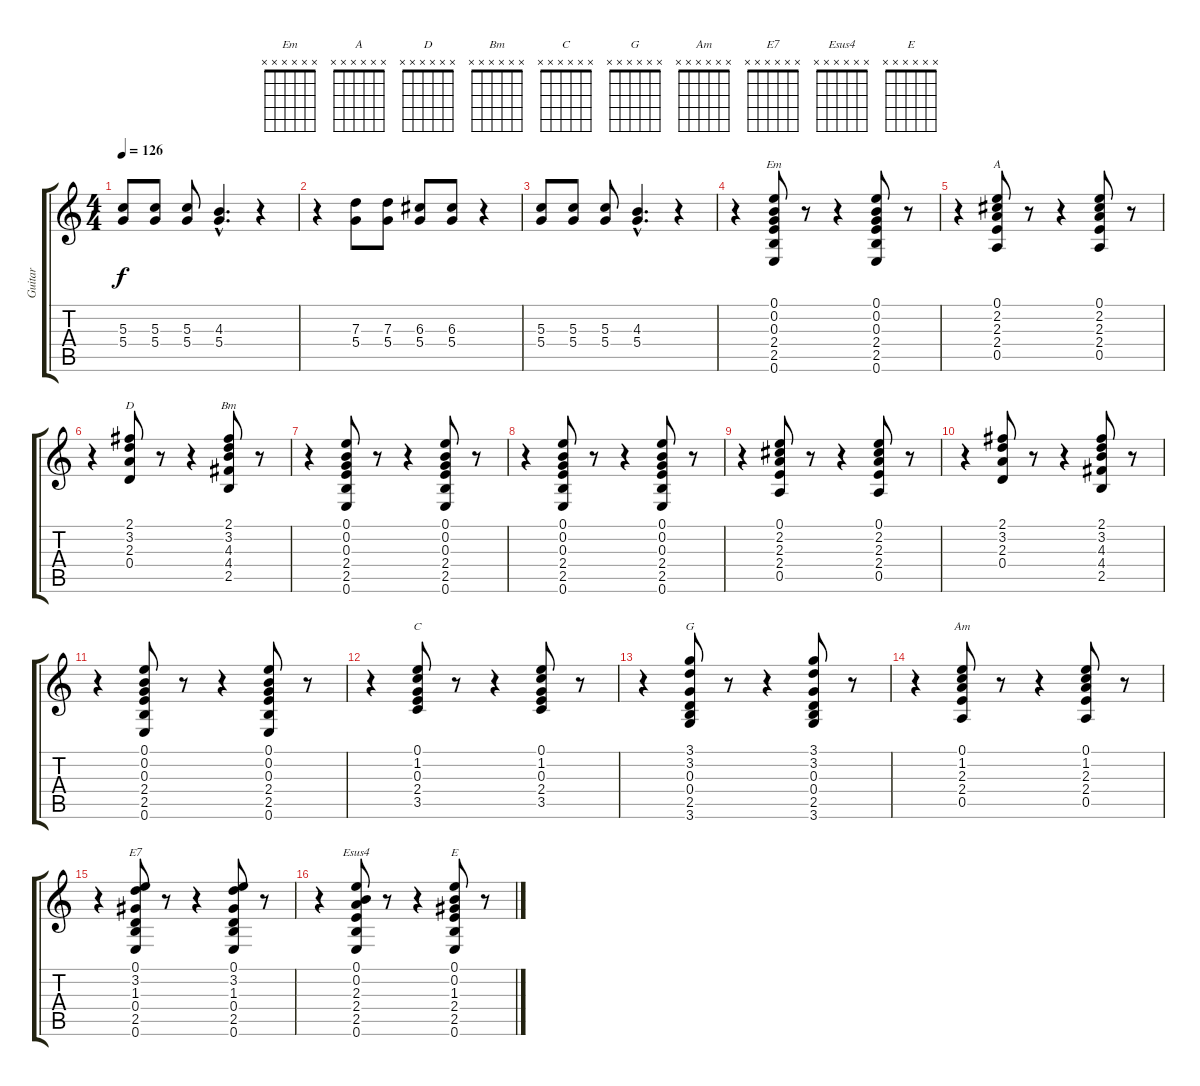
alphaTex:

\track ("Guitar" "Guitar") {instrument electricguitarclean}
\staff {score tabs}
\tuning (E4 B3 G3 D3 A2 E2) {hide}
\chord ("Em" x x x x x x)
\chord ("A" x x x x x x)
\chord ("D" x x x x x x)
\chord ("Bm" x x x x x x)
\chord ("C" x x x x x x)
\chord ("G" x x x x x x)
\chord ("Am" x x x x x x)
\chord ("E7" x x x x x x)
\chord ("Esus4" x x x x x x)
\chord ("E" x x x x x x)
\ts (4 4)
\tempo 126
\clef g2
\ks c
(5.3 5.4).8{dy f} (5.3 5.4).8 (5.3 5.4).8 (4.3{hac} 5.4{hac}).4{d} r.4 |
r.4 (7.3 5.4).8 (7.3 5.4).8 (6.3 5.4).8 (6.3 5.4).8 r.4 |
(5.3 5.4).8 (5.3 5.4).8 (5.3 5.4).8 (4.3{hac} 5.4{hac}).4{d} r.4 |
r.4{volume 11} (0.1 0.2 0.3 2.4 2.5 0.6).8{ch "Em"} r.8 r.4 (0.1 0.2 0.3 2.4 2.5 0.6).8 r.8 |
r.4 (0.1 2.2 2.3 2.4 0.5).8{ch "A"} r.8 r.4 (0.1 2.2 2.3 2.4 0.5).8 r.8 |
r.4 (2.1 3.2 2.3 0.4).8{ch "D"} r.8 r.4 (2.1 3.2 4.3 4.4 2.5).8{ch "Bm"} r.8 |
r.4 (0.1 0.2 0.3 2.4 2.5 0.6).8 r.8 r.4 (0.1 0.2 0.3 2.4 2.5 0.6).8 r.8 |
r.4 (0.1 0.2 0.3 2.4 2.5 0.6).8 r.8 r.4 (0.1 0.2 0.3 2.4 2.5 0.6).8 r.8 |
r.4 (0.1 2.2 2.3 2.4 0.5).8 r.8 r.4 (0.1 2.2 2.3 2.4 0.5).8 r.8 |
r.4 (2.1 3.2 2.3 0.4).8 r.8 r.4 (2.1 3.2 4.3 4.4 2.5).8 r.8 |
r.4 (0.1 0.2 0.3 2.4 2.5 0.6).8 r.8 r.4 (0.1 0.2 0.3 2.4 2.5 0.6).8 r.8 |
r.4 (0.1 1.2 0.3 2.4 3.5).8{ch "C"} r.8 r.4 (0.1 1.2 0.3 2.4 3.5).8 r.8 |
r.4 (3.1 3.2 0.3 0.4 2.5 3.6).8{ch "G"} r.8 r.4 (3.1 3.2 0.3 0.4 2.5 3.6).8 r.8 |
r.4 (0.1 1.2 2.3 2.4 0.5).8{ch "Am"} r.8 r.4 (0.1 1.2 2.3 2.4 0.5).8 r.8 |
r.4 (0.1 3.2 1.3 0.4 2.5 0.6).8{ch "E7"} r.8 r.4 (0.1 3.2 1.3 0.4 2.5 0.6).8 r.8 |
r.4 (0.1 0.2 2.3 2.4 2.5 0.6).8{ch "Esus4"} r.8 r.4 (0.1 0.2 1.3 2.4 2.5 0.6).8{ch "E"} r.8
